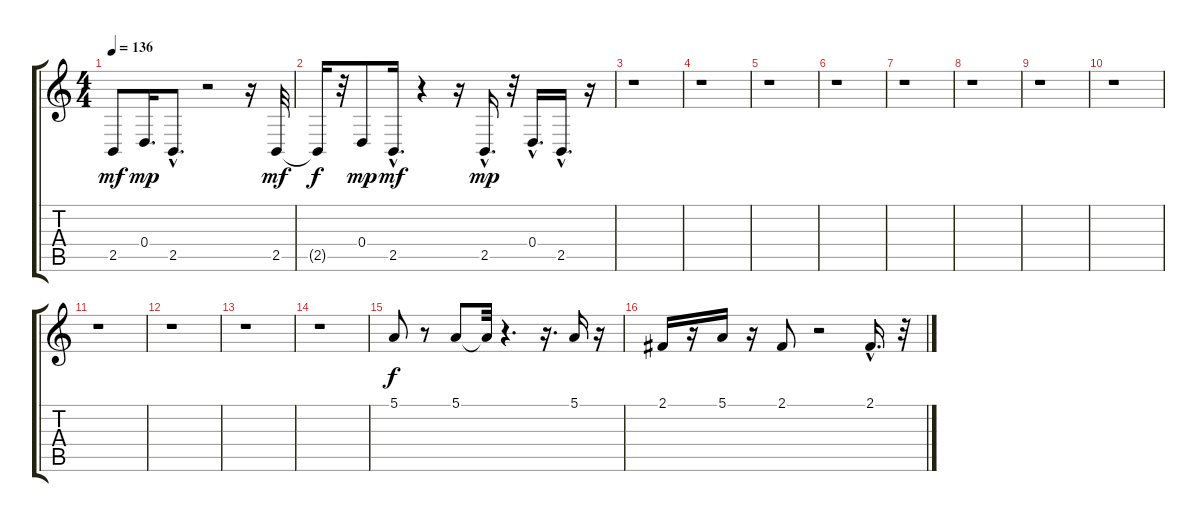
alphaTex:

\track "" {instrument pad3polysynth}
\staff {score tabs}
\tuning (E4 B3 G3 D3 A2 E2) {hide}
\ts (4 4)
\tempo 136
\clef g2
\ks c
2.5.8{dy mf} 0.4.16{d dy mp} 2.5{hac}.8{d} r.2 r.16 2.5.32{dy mf} |
2.5{t}.16{dy f} r.32 0.4.8{dy mp} 2.5{hac}.16{d dy mf} r.4 r.16 2.5{hac}.16{d dy mp} r.32 0.4{hac}.16{d} 2.5{hac}.16{d} r.16 |
r.1 |
r.1 |
r.1 |
r.1 |
r.1 |
r.1 |
r.1 |
r.1 |
r.1 |
r.1 |
r.1 |
r.1 |
5.1.8{dy f} r.8 5.1.8 5.1{t}.32 r.4{d} r.16{d} 5.1.16 r.16 |
2.1.16 r.16 5.1.16 r.16 2.1.8 r.2 2.1{hac}.16{d} r.32
